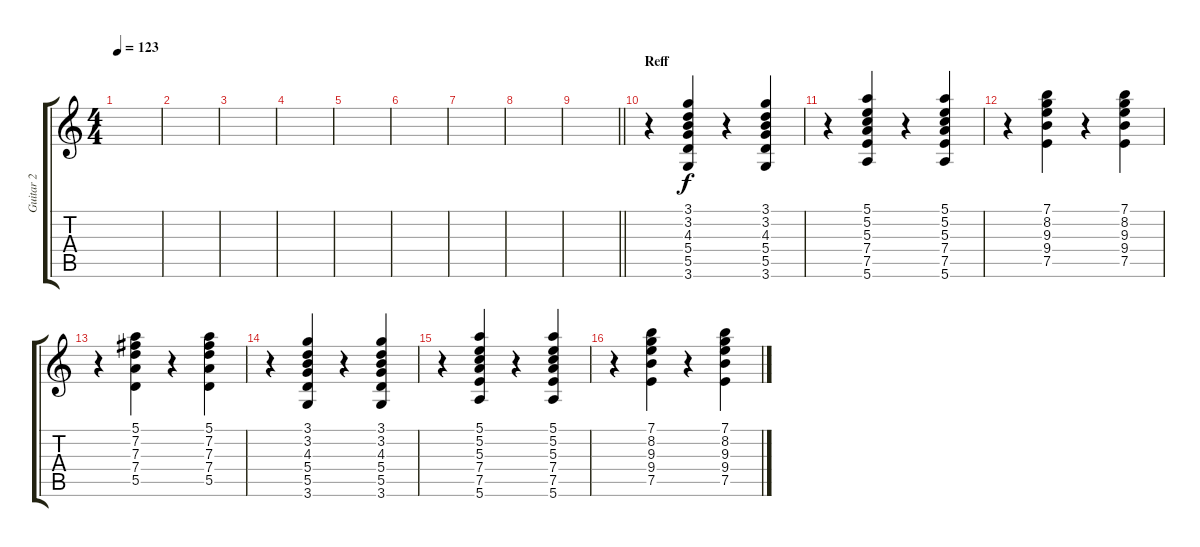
\track ("Guitar 2" "Guitar 2") {instrument acousticguitarsteel}
\staff {score tabs}
\tuning (E4 B3 G3 D3 A2 E2) {hide}
\ts (4 4)
\tempo 123
\clef g2
\ks c
|
|
|
|
|
|
|
|
\barLineRight lightlight
|
\section ("" "Reff")
r.4{instrument electricguitarclean} (3.1 3.2 4.3 5.4 5.5 3.6).4 r.4 (3.1 3.2 4.3 5.4 5.5 3.6).4 |
r.4 (5.1 5.2 5.3 7.4 7.5 5.6).4 r.4 (5.1 5.2 5.3 7.4 7.5 5.6).4 |
r.4 (7.1 8.2 9.3 9.4 7.5).4 r.4 (7.1 8.2 9.3 9.4 7.5).4 |
r.4 (5.1 7.2 7.3 7.4 5.5).4 r.4 (5.1 7.2 7.3 7.4 5.5).4 |
r.4 (3.1 3.2 4.3 5.4 5.5 3.6).4 r.4 (3.1 3.2 4.3 5.4 5.5 3.6).4 |
r.4 (5.1 5.2 5.3 7.4 7.5 5.6).4 r.4 (5.1 5.2 5.3 7.4 7.5 5.6).4 |
r.4 (7.1 8.2 9.3 9.4 7.5).4 r.4 (7.1 8.2 9.3 9.4 7.5).4
